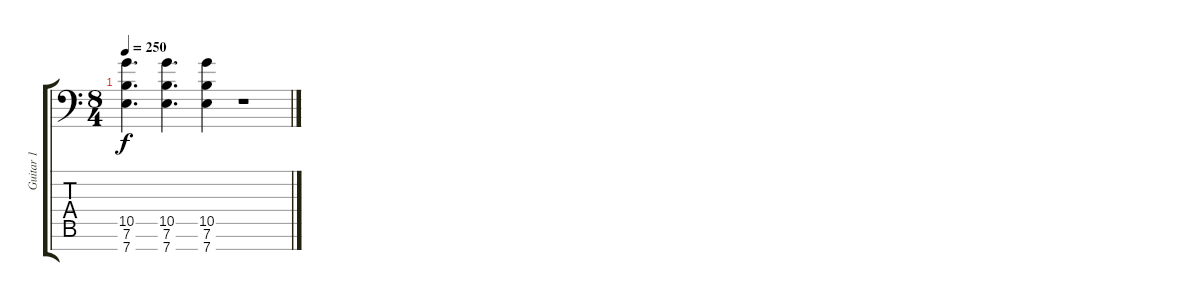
\track ("Guitar 1" "Guitar 1") {instrument overdrivenguitar}
\staff {score tabs}
\tuning (E4 B3 G3 D3 A2 E2 A1) {hide}
\ts (8 4)
\tempo 250
\clef f4
\ks c
(10.5 7.6 7.7).4{d dy f} (10.5 7.6 7.7).4{d} (10.5 7.6 7.7).4 r.1
